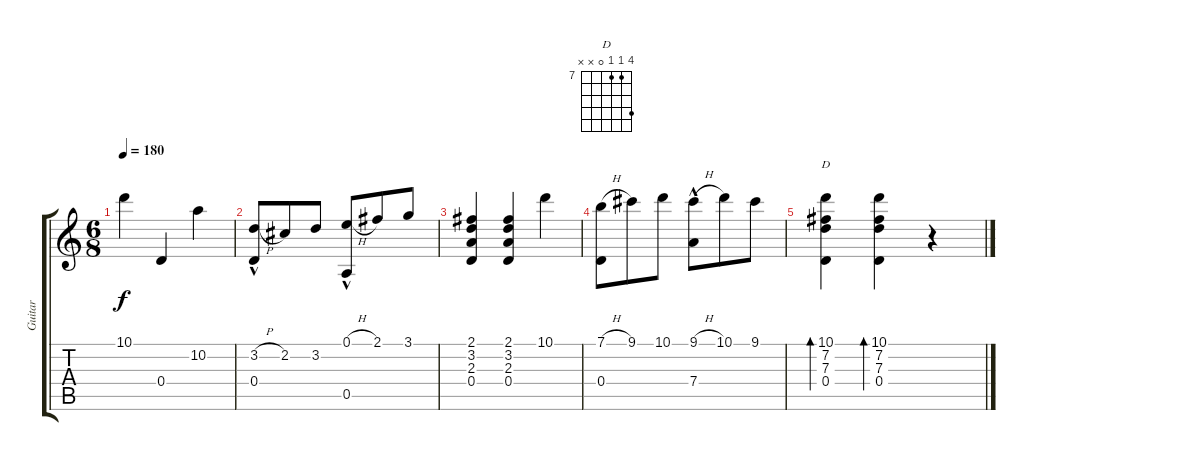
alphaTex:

\track ("Guitar" "Guitar") {instrument acousticguitarnylon}
\staff {score tabs}
\tuning (E4 B3 G3 D3 A2 E2) {hide}
\chord ("D" 10 7 7 0 x x) {firstfret 7}
\ts (6 8)
\tempo 180
\clef g2
\ks c
10.1.4{dy f} 0.4.4 10.2.4 |
(3.2{h} 0.4{hac}).8 2.2.8 3.2.8 (0.1{h} 0.5{hac}).8 2.1.8 3.1.8 |
(2.1 3.2 2.3 0.4).4 (2.1 3.2 2.3 0.4).4 10.1.4 |
(7.1{h} 0.4).8 9.1.8 10.1.8 (9.1{h} 7.4{hac}).8 10.1.8 9.1.8 |
(10.1 7.2 7.3 0.4).4{bd 240 ch "D"} (10.1 7.2 7.3 0.4).4{bd 240} r.4
